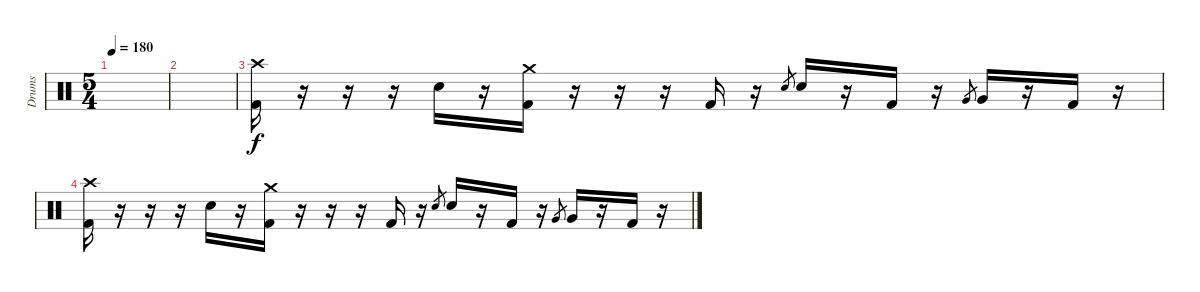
\track ("Drums" "Drums") {instrument percussion}
\staff {score}
\articulation defaults
\ts (5 4)
\tempo 180
\clef neutral
\ks c
|
|
("Crash high (hit)" "Kick (hit) 2").16 r.16 r.16 r.16 "Electric Snare (hit)".16 r.16 ("Crash medium (hit)" "Kick (hit) 2").16 r.16 r.16 r.16 "Kick (hit) 2".16 r.16 "Electric Snare (hit)".8{gr} "Electric Snare (hit)".16 r.16 "Kick (hit) 2".16 r.16 "Very Low Tom (hit)".8{gr} "Very Low Tom (hit)".16 r.16 "Kick (hit) 2".16 r.16 |
("Crash high (hit)" "Kick (hit) 2").16 r.16 r.16 r.16 "Electric Snare (hit)".16 r.16 ("Crash medium (hit)" "Kick (hit) 2").16 r.16 r.16 r.16 "Kick (hit) 2".16 r.16 "Electric Snare (hit)".8{gr} "Electric Snare (hit)".16 r.16 "Kick (hit) 2".16 r.16 "Very Low Tom (hit)".8{gr} "Very Low Tom (hit)".16 r.16 "Kick (hit) 2".16 r.16
